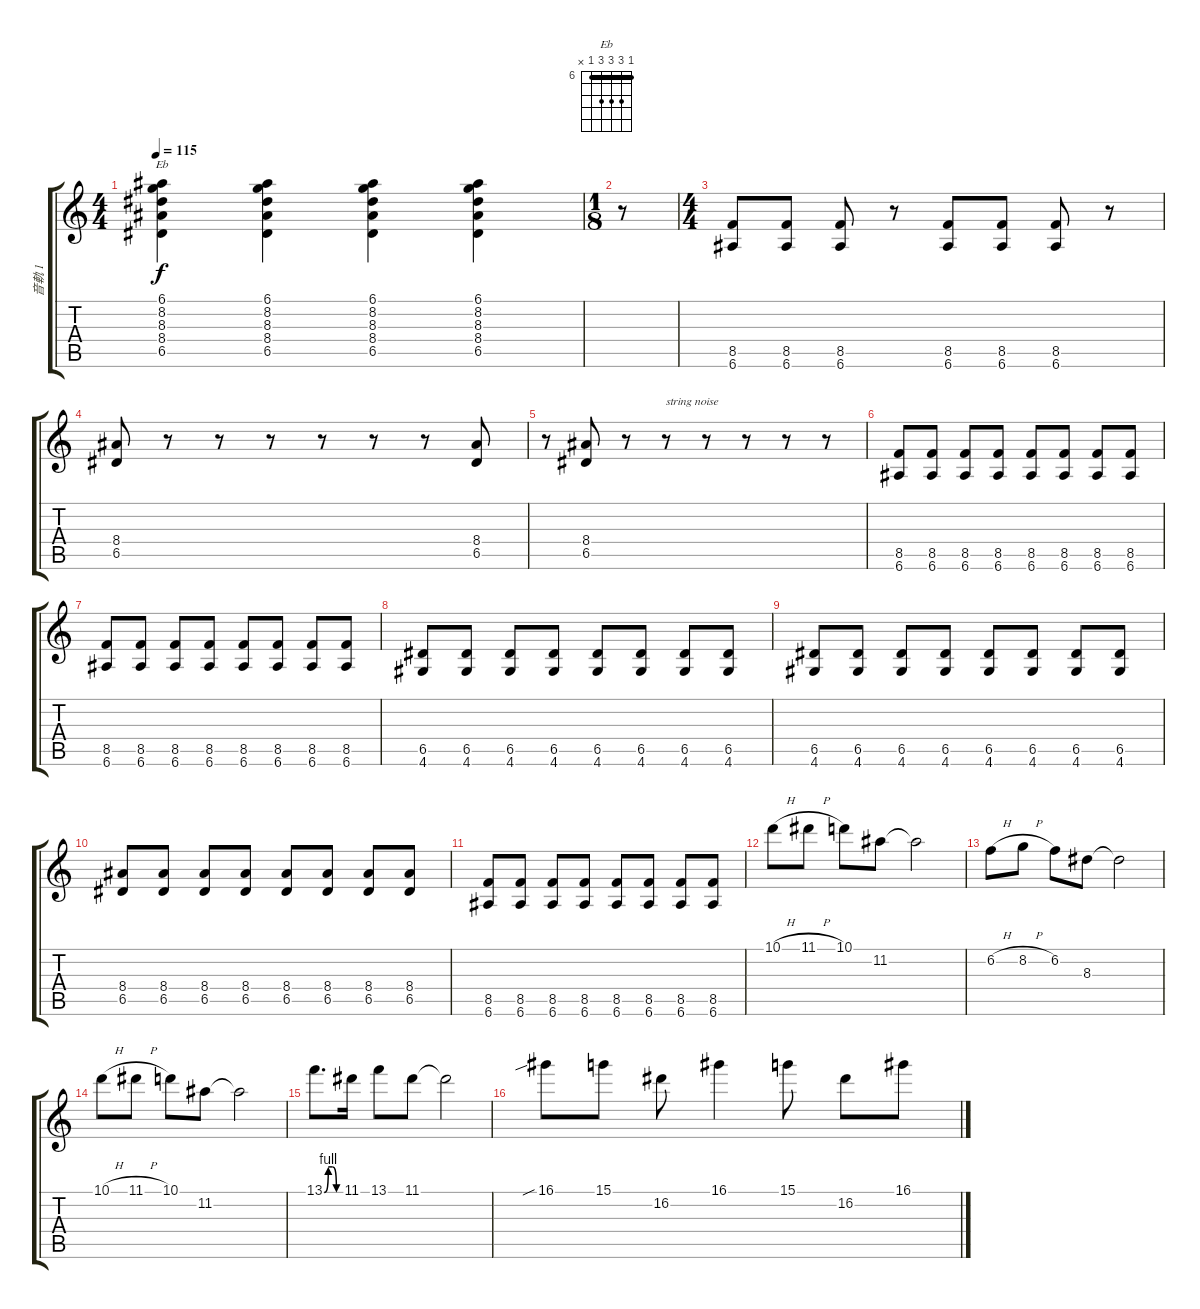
\track ("音軌 1" "音軌 1") {instrument electricguitarclean}
\staff {score tabs}
\tuning (E4 B3 G3 D3 A2 E2) {hide}
\chord ("Eb" 6 8 8 8 6 x) {firstfret 6 barre 6}
\ts (4 4)
\tempo 115
\clef g2
\ks c
(6.1 8.2 8.3 8.4 6.5).4{ch "Eb" dy f} (6.1 8.2 8.3 8.4 6.5).4 (6.1 8.2 8.3 8.4 6.5).4 (6.1 8.2 8.3 8.4 6.5).4 |
\ts (1 8)
r.8 |
\ts (4 4)
(8.5 6.6).8{instrument overdrivenguitar} (8.5 6.6).8 (8.5 6.6).8 r.8 (8.5 6.6).8 (8.5 6.6).8 (8.5 6.6).8 r.8 |
(8.4 6.5).8 r.8 r.8 r.8 r.8 r.8 r.8 (8.4 6.5).8 |
r.8 (8.4 6.5).8 r.8 r.8{txt "string noise"} r.8 r.8 r.8 r.8 |
(8.5 6.6).8 (8.5 6.6).8 (8.5 6.6).8 (8.5 6.6).8 (8.5 6.6).8 (8.5 6.6).8 (8.5 6.6).8 (8.5 6.6).8 |
(8.5 6.6).8 (8.5 6.6).8 (8.5 6.6).8 (8.5 6.6).8 (8.5 6.6).8 (8.5 6.6).8 (8.5 6.6).8 (8.5 6.6).8 |
(6.5 4.6).8 (6.5 4.6).8 (6.5 4.6).8 (6.5 4.6).8 (6.5 4.6).8 (6.5 4.6).8 (6.5 4.6).8 (6.5 4.6).8 |
(6.5 4.6).8 (6.5 4.6).8 (6.5 4.6).8 (6.5 4.6).8 (6.5 4.6).8 (6.5 4.6).8 (6.5 4.6).8 (6.5 4.6).8 |
(8.4 6.5).8 (8.4 6.5).8 (8.4 6.5).8 (8.4 6.5).8 (8.4 6.5).8 (8.4 6.5).8 (8.4 6.5).8 (8.4 6.5).8 |
(8.5 6.6).8 (8.5 6.6).8 (8.5 6.6).8 (8.5 6.6).8 (8.5 6.6).8 (8.5 6.6).8 (8.5 6.6).8 (8.5 6.6).8 |
10.1{h}.8 11.1{h}.8 10.1.8 11.2.8 11.2{t}.2 |
6.2{h}.8 8.2{h}.8 6.2.8 8.3.8 8.3{t}.2 |
10.1{h}.8 11.1{h}.8 10.1.8 11.2.8 11.2{t}.2 |
13.1{be (custom 0 0 15 4 30 4 45 0 60 0)}.8{d} 11.1.16 13.1.8 11.1.8 11.1{t}.2 |
16.1{sib}.8 15.1.8 16.2.8 16.1.4 15.1.8 16.2.8 16.1.8
